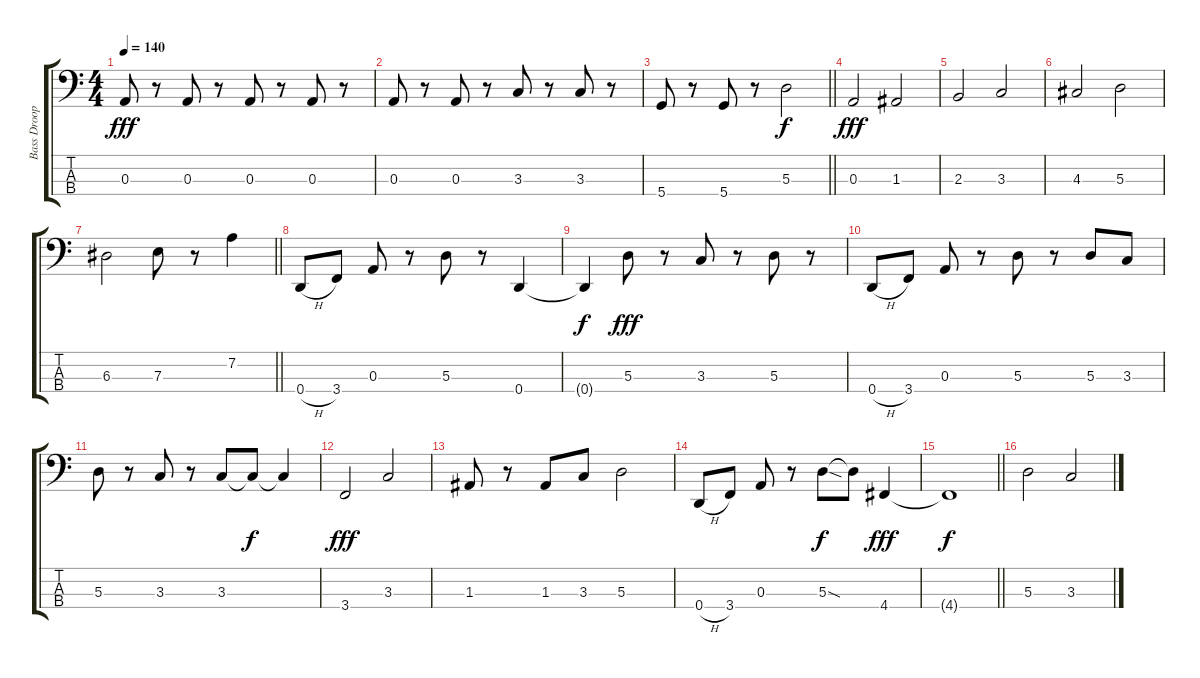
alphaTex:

\track ("Bass Droopped D" "Bass Droop") {instrument electricbassfinger}
\staff {score tabs}
\tuning (G2 D2 A1 D1) {hide}
\ts (4 4)
\tempo 140
\clef f4
\ks c
0.3.8{dy fff} r.8 0.3.8 r.8 0.3.8 r.8 0.3.8 r.8 |
0.3.8 r.8 0.3.8 r.8 3.3.8 r.8 3.3.8 r.8 |
\barLineRight lightlight
5.4.8 r.8 5.4.8 r.8 5.3.2{dy f} |
0.3.2{dy fff} 1.3.2 |
2.3.2 3.3.2 |
4.3.2 5.3.2 |
\barLineRight lightlight
6.3.2 7.3.8 r.8 7.2.4 |
0.4{h}.8 3.4.8 0.3.8 r.8 5.3.8 r.8 0.4.4 |
0.4{t}.4{dy f} 5.3.8{dy fff} r.8 3.3.8 r.8 5.3.8 r.8 |
0.4{h}.8 3.4.8 0.3.8 r.8 5.3.8 r.8 5.3.8 3.3.8 |
5.3.8 r.8 3.3.8 r.8 3.3.8 3.3{t}.8{dy f} 3.3{t}.4 |
3.4.2{dy fff} 3.3.2 |
1.3.8 r.8 1.3.8 3.3.8 5.3.2 |
0.4{h}.8 3.4.8 0.3.8 r.8 5.3{sod}.8{dy f} 5.3{t}.8 4.4.4{dy fff} |
\barLineRight lightlight
4.4{t}.1{dy f} |
5.3.2 3.3.2
